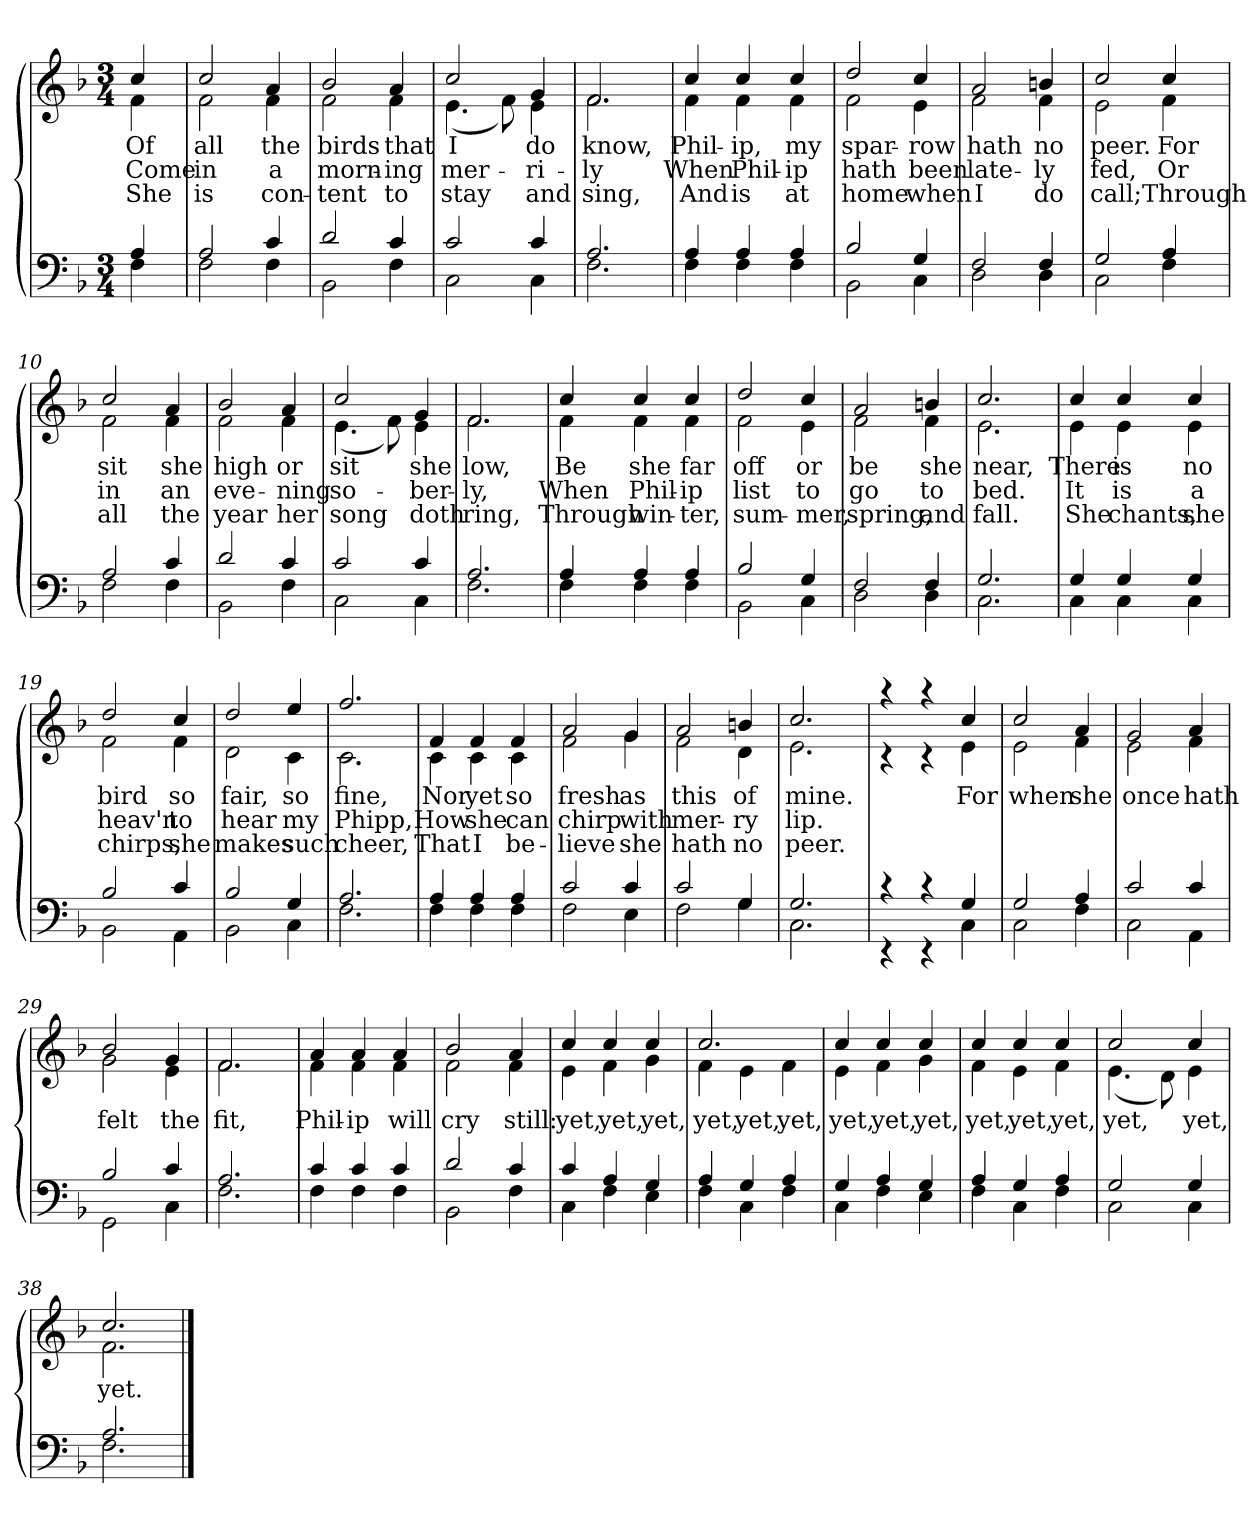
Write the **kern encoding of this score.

**kern	**kern	**text	**text	**text
*part1	*part1	*part1	*part1	*part1
*staff2	*staff1	*staff1	*staff1	*staff1
*clefF4	*clefG2	*	*	*
*k[b-]	*k[b-]	*	*	*
*F:	*F:	*	*	*
*M3/4	*M3/4	*	*	*
=1	=1	=1	=1	=1
*^	*	*	*	*
!	!	!	!LO:LY:b	!LO:LY:b	!LO:LY:b
*	*	*^	*	*	*
4A/	4F\	4cc/	4f\	Of	Come	She
=2	=2	=2	=2	=2	=2	=2
!	!	!	!	!LO:LY:b	!LO:LY:b	!LO:LY:b
2A/	2F\	2cc/	2f\	all	in	is
!	!	!	!	!LO:LY:b	!LO:LY:b	!LO:LY:b
4c/	4F\	4a/	4f\	the	a	con-
=3	=3	=3	=3	=3	=3	=3
!	!	!	!	!LO:LY:b	!LO:LY:b	!LO:LY:b
2d/	2BB-\	2b-/	2f\	birds	morn-	-tent
!	!	!	!	!LO:LY:b	!LO:LY:b	!LO:LY:b
4c/	4F\	4a/	4f\	that	-ing	to
=4	=4	=4	=4	=4	=4	=4
!	!	!	!	!LO:LY:b	!LO:LY:b	!LO:LY:b
2c/	2C\	2cc/	(<4.e\	I	mer-	stay
.	.	.	8f\)	.	.	.
!	!	!	!	!LO:LY:b	!LO:LY:b	!LO:LY:b
4c/	4C\	4g/	4e\	do	-ri-	and
=5	=5	=5	=5	=5	=5	=5
!	!	!	!	!LO:LY:b	!LO:LY:b	!LO:LY:b
2.A/	2.F\	2.f/	2.f\	know,	-ly	sing,
=6	=6	=6	=6	=6	=6	=6
!	!	!	!	!LO:LY:b	!LO:LY:b	!LO:LY:b
4A/	4F\	4cc/	4f\	Phil-	When	And
!	!	!	!	!LO:LY:b	!LO:LY:b	!LO:LY:b
4A/	4F\	4cc/	4f\	-ip,	Phil-	is
!	!	!	!	!LO:LY:b	!LO:LY:b	!LO:LY:b
4A/	4F\	4cc/	4f\	my	-ip	at
=7	=7	=7	=7	=7	=7	=7
!	!	!	!	!LO:LY:b	!LO:LY:b	!LO:LY:b
2B-/	2BB-\	2dd/	2f\	spar-	hath	home
!	!	!	!	!LO:LY:b	!LO:LY:b	!LO:LY:b
4G/	4C\	4cc/	4e\	-row	been	when
=8	=8	=8	=8	=8	=8	=8
!	!	!	!	!LO:LY:b	!LO:LY:b	!LO:LY:b
2F/	2D\	2a/	2f\	hath	late-	I
!	!	!	!	!LO:LY:b	!LO:LY:b	!LO:LY:b
4F/	4D\	4bn/	4f\	no	-ly	do
=9	=9	=9	=9	=9	=9	=9
!	!	!	!	!LO:LY:b	!LO:LY:b	!LO:LY:b
2G/	2C\	2cc/	2e\	peer.	fed,	call;
!	!	!	!	!LO:LY:b	!LO:LY:b	!LO:LY:b
4A/	4F\	4cc/	4f\	For	Or	Through
!!LO:LB:g=z	!!
=10	=10	=10	=10	=10	=10	=10
!	!	!	!	!LO:LY:b	!LO:LY:b	!LO:LY:b
2A/	2F\	2cc/	2f\	sit	in	all
!	!	!	!	!LO:LY:b	!LO:LY:b	!LO:LY:b
4c/	4F\	4a/	4f\	she	an	the
=11	=11	=11	=11	=11	=11	=11
!	!	!	!	!LO:LY:b	!LO:LY:b	!LO:LY:b
2d/	2BB-\	2b-/	2f\	high	eve-	year
!	!	!	!	!LO:LY:b	!LO:LY:b	!LO:LY:b
4c/	4F\	4a/	4f\	or	-ning	her
=12	=12	=12	=12	=12	=12	=12
!	!	!	!	!LO:LY:b	!LO:LY:b	!LO:LY:b
2c/	2C\	2cc/	(<4.e\	sit	so-	song
.	.	.	8f\)	.	.	.
!	!	!	!	!LO:LY:b	!LO:LY:b	!LO:LY:b
4c/	4C\	4g/	4e\	she	-ber-	doth
=13	=13	=13	=13	=13	=13	=13
!	!	!	!	!LO:LY:b	!LO:LY:b	!LO:LY:b
2.A/	2.F\	2.f/	2.f\	low,	-ly,	ring,
=14	=14	=14	=14	=14	=14	=14
!	!	!	!	!LO:LY:b	!LO:LY:b	!LO:LY:b
4A/	4F\	4cc/	4f\	Be	When	Through
!	!	!	!	!LO:LY:b	!LO:LY:b	!LO:LY:b
4A/	4F\	4cc/	4f\	she	Phil-	win-
!	!	!	!	!LO:LY:b	!LO:LY:b	!LO:LY:b
4A/	4F\	4cc/	4f\	far	-ip	-ter,
=15	=15	=15	=15	=15	=15	=15
!	!	!	!	!LO:LY:b	!LO:LY:b	!LO:LY:b
2B-/	2BB-\	2dd/	2f\	off	list	sum-
!	!	!	!	!LO:LY:b	!LO:LY:b	!LO:LY:b
4G/	4C\	4cc/	4e\	or	to	-mer,
=16	=16	=16	=16	=16	=16	=16
!	!	!	!	!LO:LY:b	!LO:LY:b	!LO:LY:b
2F/	2D\	2a/	2f\	be	go	spring,
!	!	!	!	!LO:LY:b	!LO:LY:b	!LO:LY:b
4F/	4D\	4bn/	4f\	she	to	and
=17	=17	=17	=17	=17	=17	=17
!	!	!	!	!LO:LY:b	!LO:LY:b	!LO:LY:b
2.G/	2.C\	2.cc/	2.e\	near,	bed.	fall.
!!LO:LB:g=z	!!
=18	=18	=18	=18	=18	=18	=18
!	!	!	!	!LO:LY:b	!LO:LY:b	!LO:LY:b
4G/	4C\	4cc/	4e\	There	It	She
!	!	!	!	!LO:LY:b	!LO:LY:b	!LO:LY:b
4G/	4C\	4cc/	4e\	is	is	chants,
!	!	!	!	!LO:LY:b	!LO:LY:b	!LO:LY:b
4G/	4C\	4cc/	4e\	no	a	she
=19	=19	=19	=19	=19	=19	=19
!	!	!	!	!LO:LY:b	!LO:LY:b	!LO:LY:b
2B-/	2BB-\	2dd/	2f\	bird	heav'n	chirps,
!	!	!	!	!LO:LY:b	!LO:LY:b	!LO:LY:b
4c/	4AA\	4cc/	4f\	so	to	she
=20	=20	=20	=20	=20	=20	=20
!	!	!	!	!LO:LY:b	!LO:LY:b	!LO:LY:b
2B-/	2BB-\	2dd/	2d\	fair,	hear	makes
!	!	!	!	!LO:LY:b	!LO:LY:b	!LO:LY:b
4G/	4C\	4ee/	4c\	so	my	such
=21	=21	=21	=21	=21	=21	=21
!	!	!	!	!LO:LY:b	!LO:LY:b	!LO:LY:b
2.A/	2.F\	2.ff/	2.c\	fine,	Phipp,	cheer,
=22	=22	=22	=22	=22	=22	=22
!	!	!	!	!LO:LY:b	!LO:LY:b	!LO:LY:b
4A/	4F\	4f/	4c\	Nor	How	That
!	!	!	!	!LO:LY:b	!LO:LY:b	!LO:LY:b
4A/	4F\	4f/	4c\	yet	she	I
!	!	!	!	!LO:LY:b	!LO:LY:b	!LO:LY:b
4A/	4F\	4f/	4c\	so	can	be-
=23	=23	=23	=23	=23	=23	=23
!	!	!	!	!LO:LY:b	!LO:LY:b	!LO:LY:b
2c/	2F\	2a/	2f\	fresh	chirp	-lieve
!	!	!	!	!LO:LY:b	!LO:LY:b	!LO:LY:b
4c/	4E\	4g/	4g\	as	with	she
=24	=24	=24	=24	=24	=24	=24
!	!	!	!	!LO:LY:b	!LO:LY:b	!LO:LY:b
2c/	2F\	2a/	2f\	this	mer-	hath
!	!	!	!	!LO:LY:b	!LO:LY:b	!LO:LY:b
4G/	4G\	4bn/	4d\	of	-ry	no
=25	=25	=25	=25	=25	=25	=25
!	!	!	!	!LO:LY:b	!LO:LY:b	!LO:LY:b
2.G/	2.C\	2.cc/	2.e\	mine.	lip.	peer.
!!LO:PB:g=z	!!
=26	=26	=26	=26	=26	=26	=26
4rc	4rEE	4raa	4rc	.	.	.
4rc	4rEE	4raa	4rc	.	.	.
!	!	!	!	!LO:LY:b	!	!
4G/	4C\	4cc/	4e\	For	.	.
=27	=27	=27	=27	=27	=27	=27
!	!	!	!	!LO:LY:b	!	!
2G/	2C\	2cc/	2e\	when	.	.
!	!	!	!	!LO:LY:b	!	!
4A/	4F\	4a/	4f\	she	.	.
=28	=28	=28	=28	=28	=28	=28
!	!	!	!	!LO:LY:b	!	!
2c/	2C\	2g/	2e\	once	.	.
!	!	!	!	!LO:LY:b	!	!
4c/	4AA\	4a/	4f\	hath	.	.
=29	=29	=29	=29	=29	=29	=29
!	!	!	!	!LO:LY:b	!	!
2B-/	2GG\	2b-/	2g\	felt	.	.
!	!	!	!	!LO:LY:b	!	!
4c/	4C\	4g/	4e\	the	.	.
=30	=30	=30	=30	=30	=30	=30
!	!	!	!	!LO:LY:b	!	!
2.A/	2.F\	2.f/	2.f\	fit,	.	.
=31	=31	=31	=31	=31	=31	=31
!	!	!	!	!LO:LY:b	!	!
4c/	4F\	4a/	4f\	Phil-	.	.
!	!	!	!	!LO:LY:b	!	!
4c/	4F\	4a/	4f\	-ip	.	.
!	!	!	!	!LO:LY:b	!	!
4c/	4F\	4a/	4f\	will	.	.
=32	=32	=32	=32	=32	=32	=32
!	!	!	!	!LO:LY:b	!	!
2d/	2BB-\	2b-/	2f\	cry	.	.
!	!	!	!	!LO:LY:b	!	!
4c/	4F\	4a/	4f\	still:	.	.
!!LO:LB:g=z	!!
=33	=33	=33	=33	=33	=33	=33
!	!	!	!	!LO:LY:b	!	!
4c/	4C\	4cc/	4e\	yet,	.	.
!	!	!	!	!LO:LY:b	!	!
4A/	4F\	4cc/	4f\	yet,	.	.
!	!	!	!	!LO:LY:b	!	!
4G/	4E\	4cc/	4g\	yet,	.	.
=34	=34	=34	=34	=34	=34	=34
!	!	!	!	!LO:LY:b	!	!
4A/	4F\	2.cc/	4f\	yet,	.	.
!	!	!	!	!LO:LY:b	!	!
4G/	4C\	.	4e\	yet,	.	.
!	!	!	!	!LO:LY:b	!	!
4A/	4F\	.	4f\	yet,	.	.
=35	=35	=35	=35	=35	=35	=35
!	!	!	!	!LO:LY:b	!	!
4G/	4C\	4cc/	4e\	yet,	.	.
!	!	!	!	!LO:LY:b	!	!
4A/	4F\	4cc/	4f\	yet,	.	.
!	!	!	!	!LO:LY:b	!	!
4G/	4E\	4cc/	4g\	yet,	.	.
=36	=36	=36	=36	=36	=36	=36
!	!	!	!	!LO:LY:b	!	!
4A/	4F\	4cc/	4f\	yet,	.	.
!	!	!	!	!LO:LY:b	!	!
4G/	4C\	4cc/	4e\	yet,	.	.
!	!	!	!	!LO:LY:b	!	!
4A/	4F\	4cc/	4f\	yet,	.	.
=37	=37	=37	=37	=37	=37	=37
!	!	!	!	!LO:LY:b	!	!
2G/	2C\	2cc/	(<4.e\	yet,	.	.
.	.	.	8d\)	.	.	.
!	!	!	!	!LO:LY:b	!	!
4G/	4C\	4cc/	4e\	yet,	.	.
=38	=38	=38	=38	=38	=38	=38
!	!	!	!	!LO:LY:b	!	!
2.A/	2.F\	2.cc/	2.f\	yet.	.	.
*v	*v	*	*	*	*	*
*	*v	*v	*	*	*
==	==	==	==	==
*-	*-	*-	*-	*-
